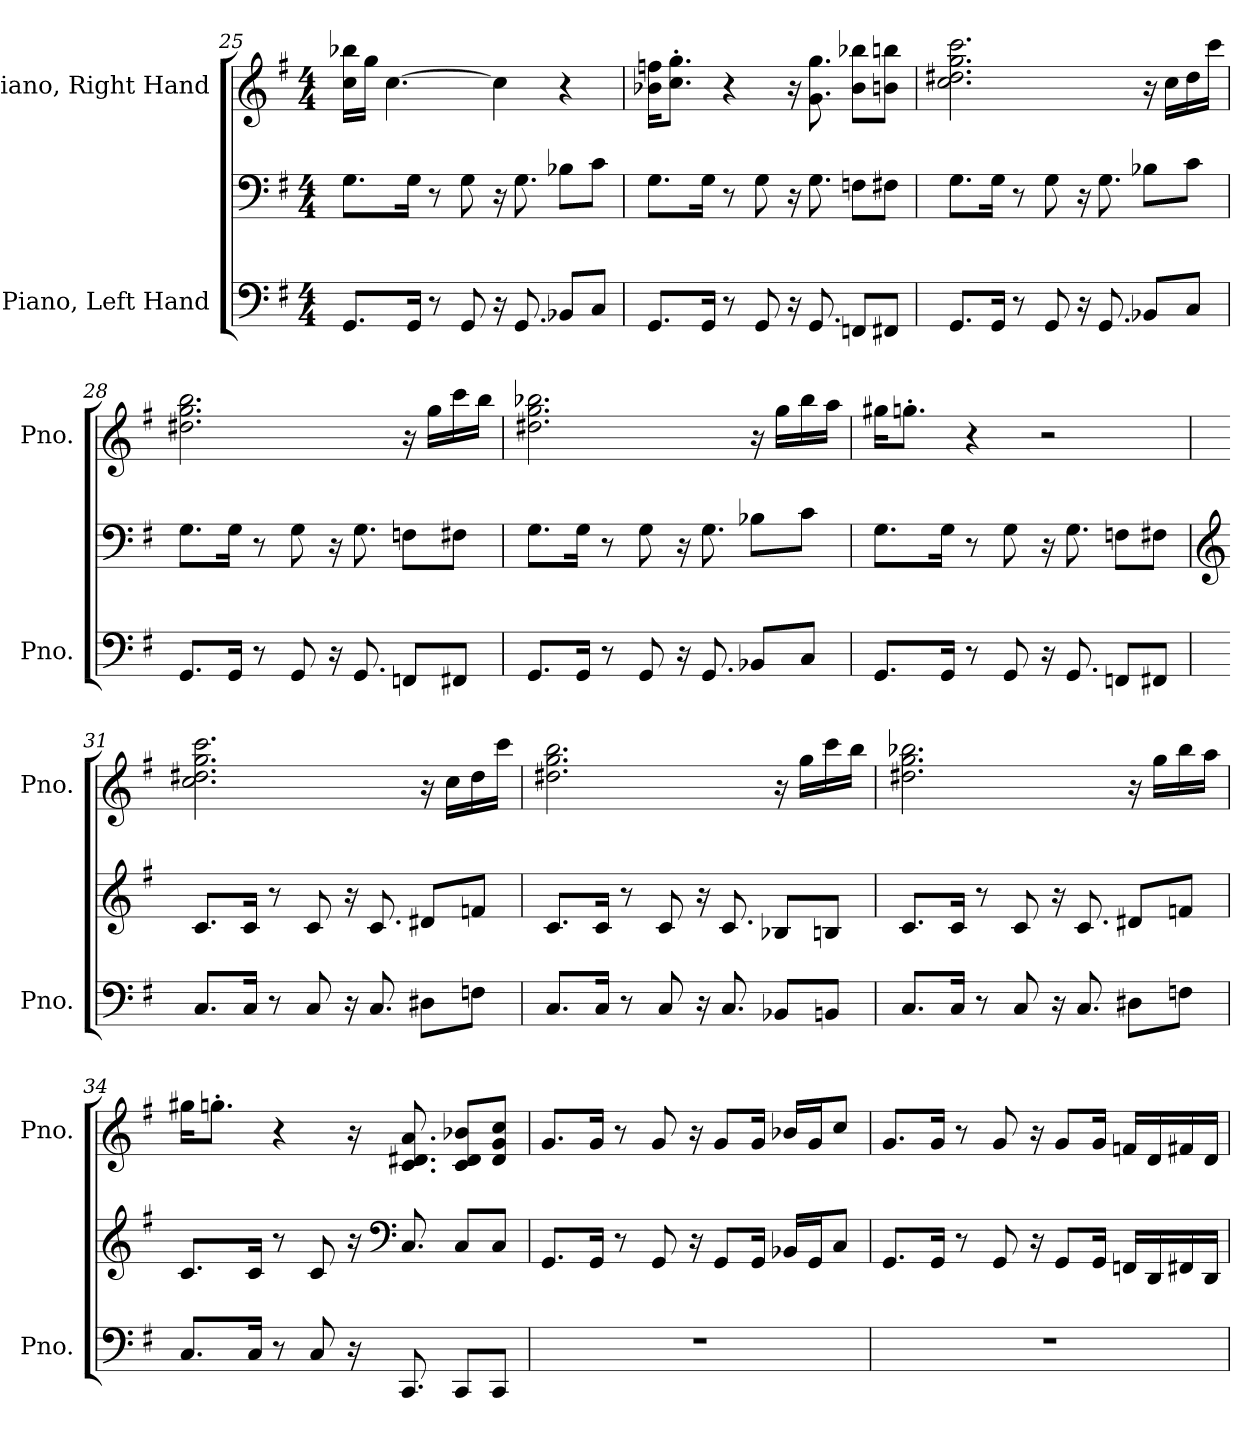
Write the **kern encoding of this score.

**kern	**kern	**kern
*part2	*part2	*part1
*staff3	*staff2	*staff1
*I"Piano, Left Hand	*	*I"Piano, Right Hand
*I'Pno.	*	*I'Pno.
*clefF4	*clefF4	*clefG2
*k[f#]	*k[f#]	*k[f#]
*M4/4	*M4/4	*M4/4
=25	=25	=25
8.GG/L	8.G\L	16cc\ 16bb-X\LL
.	.	16gg\JJ
.	.	[4.cc\
16GG/Jk	16G\Jk	.
8r	8r	.
8GG/	8G\	.
16r	16r	4cc\]
8.GG/	8.G\	.
8BB-X/L	8B-X\L	4r
8C/J	8c\J	.
=26	=26	=26
8.GG/L	8.G\L	16b-X\ 16ffn\KL
.	.	8.cc\' 8.gg\'J
16GG/Jk	16G\Jk	.
8r	8r	4r
8GG/	8G\	.
16r	16r	16r
8.GG/	8.G\	8.g\ 8.gg\
8FFn/L	8Fn\L	8b-\ 8bb-X\L
8FF#X/J	8F#X\J	8bn\ 8bbn\J
!!LO:LB:g=z
=27	=27	=27
8.GG/L	8.G\L	2.cc\ 2.dd#X\ 2.gg\ 2.ccc\
16GG/Jk	16G\Jk	.
8r	8r	.
8GG/	8G\	.
16r	16r	.
8.GG/	8.G\	.
8BB-X/L	8B-X\L	16r
.	.	16cc\LL
8C/J	8c\J	16dd#\
.	.	16ccc\JJ
=28	=28	=28
8.GG/L	8.G\L	2.dd#X\ 2.gg\ 2.bb\
16GG/Jk	16G\Jk	.
8r	8r	.
8GG/	8G\	.
16r	16r	.
8.GG/	8.G\	.
8FFn/L	8Fn\L	16r
.	.	16gg\LL
8FF#X/J	8F#X\J	16ccc\
.	.	16bb\JJ
=29	=29	=29
8.GG/L	8.G\L	2.dd#X\ 2.gg\ 2.bb-X\
16GG/Jk	16G\Jk	.
8r	8r	.
8GG/	8G\	.
16r	16r	.
8.GG/	8.G\	.
8BB-X/L	8B-X\L	16r
.	.	16gg\LL
8C/J	8c\J	16bb-\
.	.	16aa\JJ
!!LO:LB:g=z
=30	=30	=30
8.GG/L	8.G\L	16gg#X\KL
.	.	8.ggn'\J
16GG/Jk	16G\Jk	.
8r	8r	4r
8GG/	8G\	.
16r	16r	2r
8.GG/	8.G\	.
8FFn/L	8Fn\L	.
8FF#X/J	8F#X\J	.
=31	=31	=31
*	*clefG2	*
8.C/L	8.c/L	2.cc\ 2.dd#X\ 2.gg\ 2.ccc\
16C/Jk	16c/Jk	.
8r	8r	.
8C/	8c/	.
16r	16r	.
8.C/	8.c/	.
8D#X\L	8d#X/L	16r
.	.	16cc\LL
8Fn\J	8fn/J	16dd#\
.	.	16ccc\JJ
=32	=32	=32
8.C/L	8.c/L	2.dd#X\ 2.gg\ 2.bb\
16C/Jk	16c/Jk	.
8r	8r	.
8C/	8c/	.
16r	16r	.
8.C/	8.c/	.
8BB-X/L	8B-X/L	16r
.	.	16gg\LL
8BBn/J	8Bn/J	16ccc\
.	.	16bb\JJ
!!LO:LB:g=z
=33	=33	=33
8.C/L	8.c/L	2.dd#X\ 2.gg\ 2.bb-X\
16C/Jk	16c/Jk	.
8r	8r	.
8C/	8c/	.
16r	16r	.
8.C/	8.c/	.
8D#X\L	8d#X/L	16r
.	.	16gg\LL
8Fn\J	8fn/J	16bb-\
.	.	16aa\JJ
=34	=34	=34
8.C/L	8.c/L	16gg#X\KL
.	.	8.ggn'\J
16C/Jk	16c/Jk	.
8r	8r	4r
8C/	8c/	.
16r	16r	16r
*	*clefF4	*
8.CC/	8.C/	8.c/ 8.d#X/ 8.a/
8CC/L	8C/L	8c/ 8d#/ 8b-X/L
8CC/J	8C/J	8d#/ 8g/ 8cc/J
=35	=35	=35
1r	8.GG/L	8.g/L
.	16GG/Jk	16g/Jk
.	8r	8r
.	8GG/	8g/
.	16r	16r
.	8GG/L	8g/L
.	16GG/Jk	16g/Jk
.	16BB-X/LL	16b-X/LL
.	16GG/J	16g/J
.	8C/J	8cc/J
!!LO:PB:g=z
=36	=36	=36
1r	8.GG/L	8.g/L
.	16GG/Jk	16g/Jk
.	8r	8r
.	8GG/	8g/
.	16r	16r
.	8GG/L	8g/L
.	16GG/Jk	16g/Jk
.	16FFn/LL	16fn/LL
.	16DD/	16d/
.	16FF#X/	16f#X/
.	16DD/JJ	16d/JJ
=	=	=
*-	*-	*-
